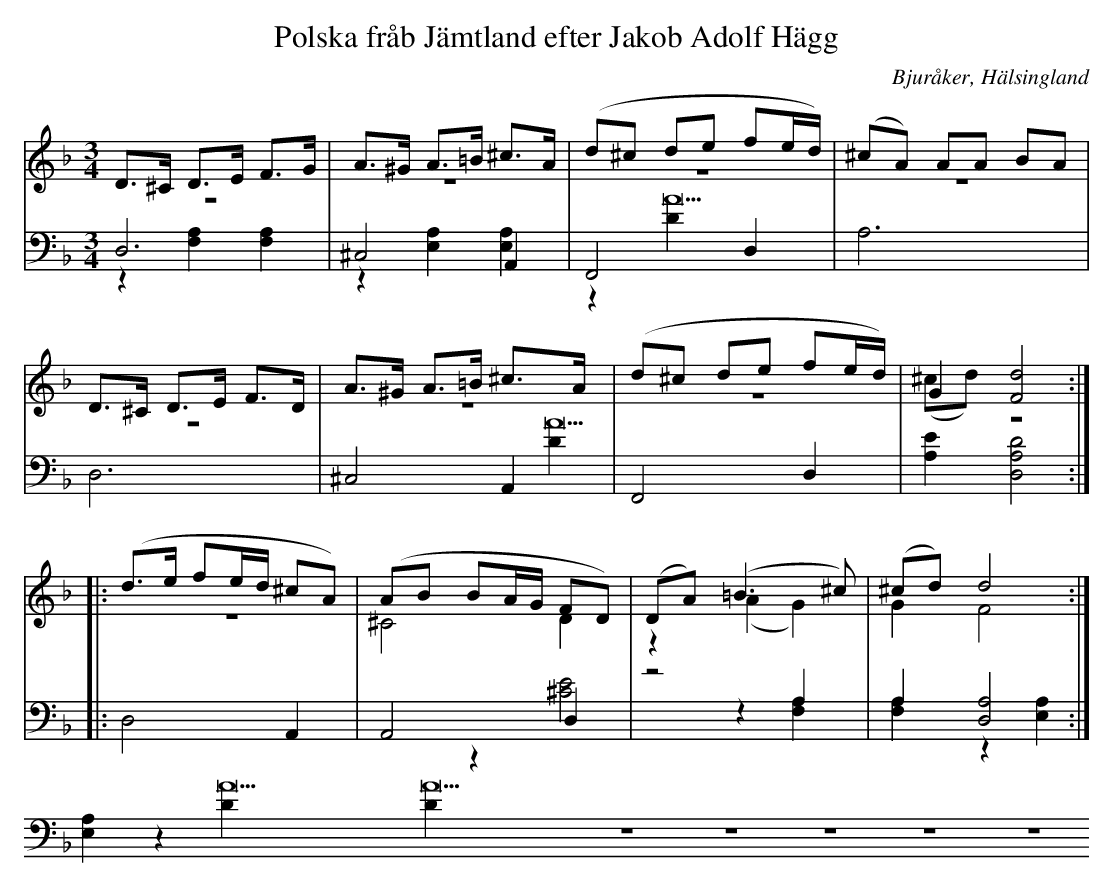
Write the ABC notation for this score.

X:1
T: Polska fråb Jämtland efter Jakob Adolf Hägg
O: Bjuråker, Hälsingland
M: 3/4
L: 1/8
K: Dm
V:1
V:2 merge
V:3
V:4 merge
V:1
D>^C D>E F>G|A>^G A>=B ^c>A|(d^c de fe/d/)|(^cA) AA BA|
D>^C D>E F>D|A>^G A>=B ^c>A|(d^c de fe/d/)|G2 [F4d4]:|
|:(d>e fe/d/ ^cA)|(AB BA/G/ FD)|(DA) (=B3 ^c)|(^cd) d4:|
V:2
z6|z6|z6|z6|
z6|z6|z6|(^cd) z4:|
|:z6|^C4 D2|z2 (A2 G2)|G2 F4:|
V:3 clef=bass
D,6|^C,4 A,,2|F,,4 D,2|A,6|
D,6|^C,4 A,,2|F,,4 D,2|[A,2E2] [D,4A,4D4]:|
|:D,4 A,,2|A,,4 D,2|z4 A,2|A,2 [D,4A,4]:|
V:4 clef=bass
z2 [F,2A,2] [F,2A,2]|z2 [E,2A,2] [E,2A,2]|z2 [A21D2] [A21D2]|z2 [^C4E4]|
z2 [F,2A,2] [F,2A,2]|z2 [E,2A,2] [E,2A,2]|z2 [A21D2] [A21D2]|z6:|
|:z6|z6|z6|z6:|
